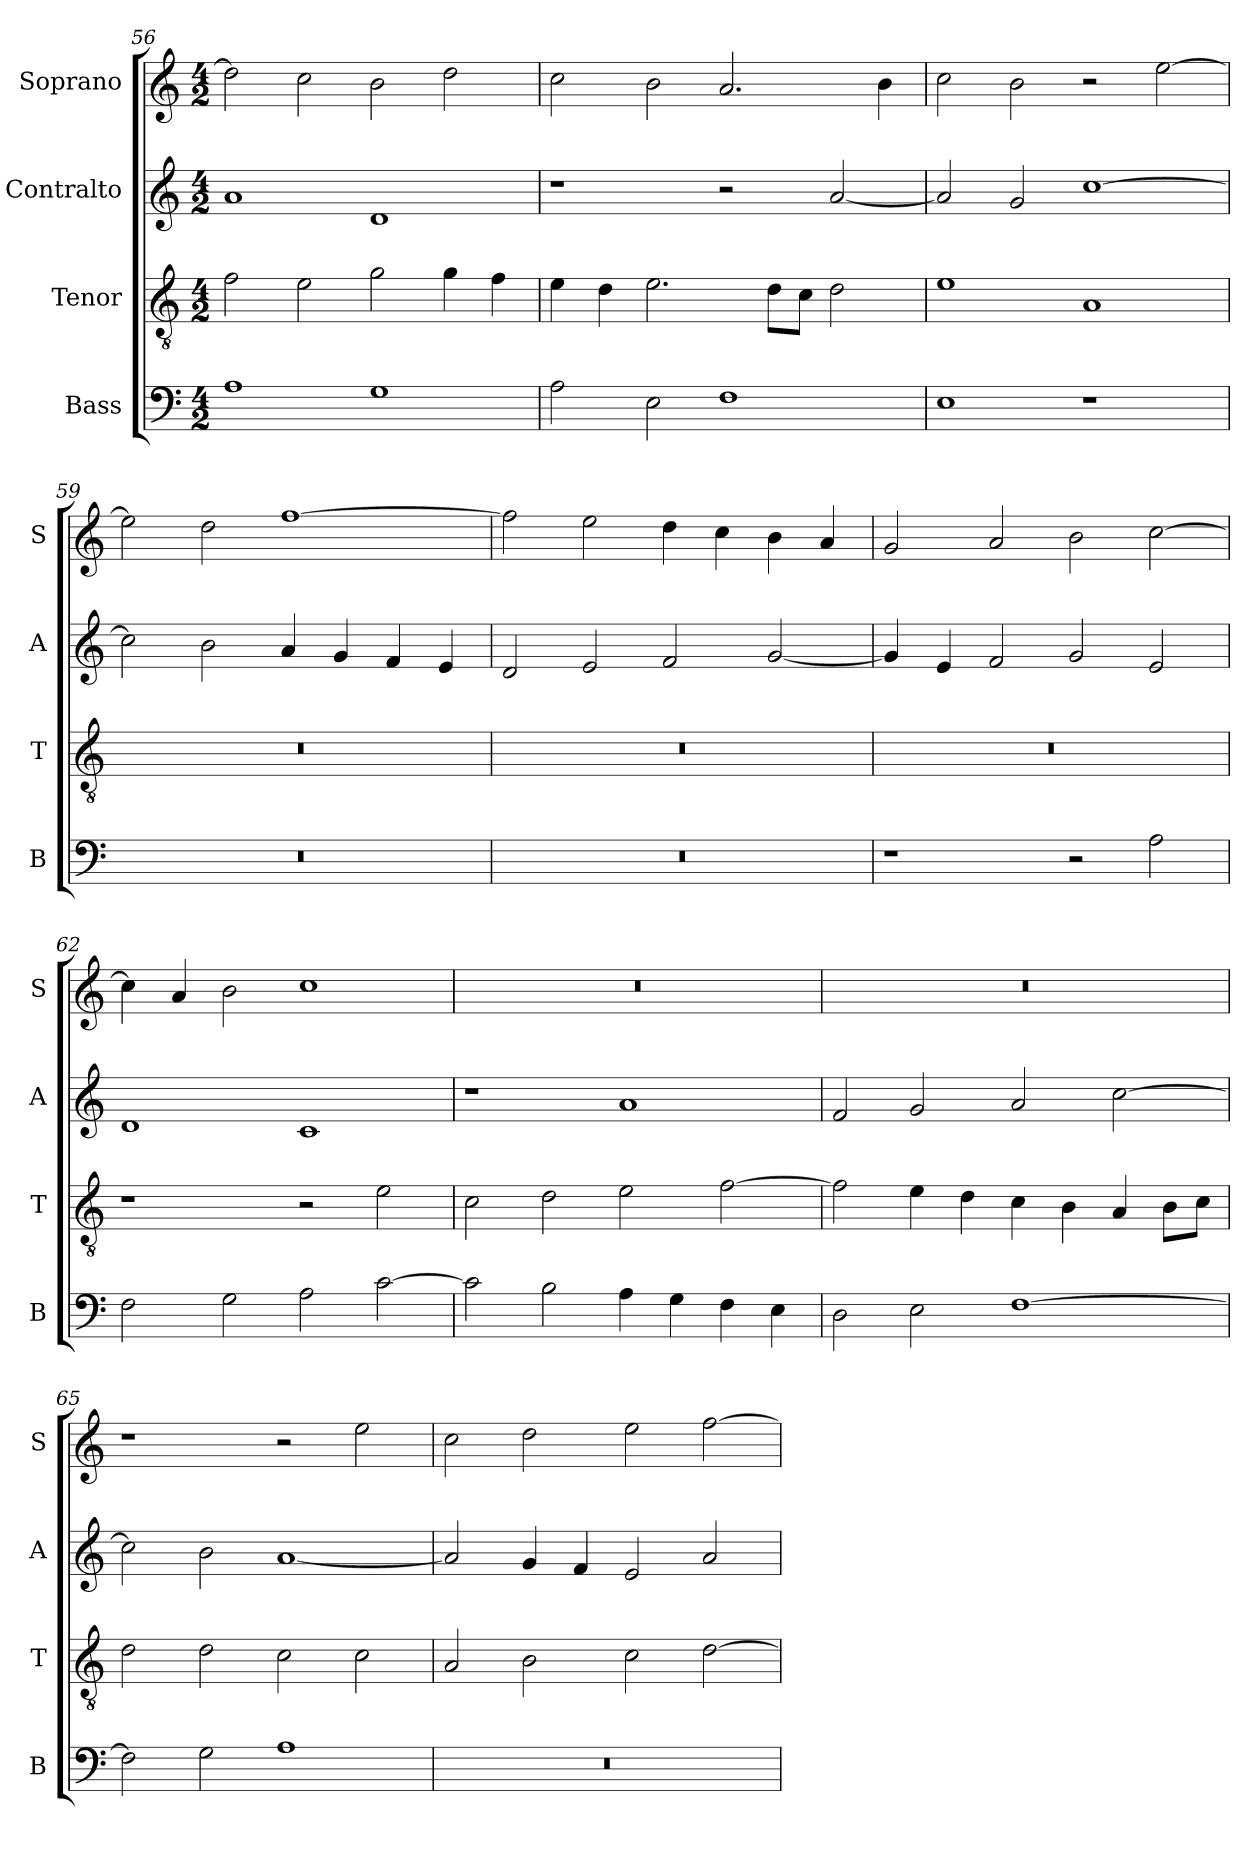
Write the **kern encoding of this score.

**kern	**kern	**kern	**kern
*part4	*part3	*part2	*part1
*staff4	*staff3	*staff2	*staff1
*I"Bass	*I"Tenor	*I"Contralto	*I"Soprano
*I'B	*I'T	*I'A	*I'S
*clefF4	*clefGv2	*clefG2	*clefG2
*k[]	*k[]	*k[]	*k[]
*A:aeo	*A:aeo	*A:aeo	*A:aeo
*M4/2	*M4/2	*M4/2	*M4/2
=56	=56	=56	=56
1A	2f	1a	2dd]
.	2e	.	2cc
1G	2g	1d	2b
.	4g	.	2dd
.	4f	.	.
=57	=57	=57	=57
2A	4e	1r	2cc
.	4d	.	.
2E	2.e	.	2b
1F	.	2r	2.a
.	8d\L	.	.
.	8c\J	.	.
.	2d	[2a	.
.	.	.	4b
=58	=58	=58	=58
1E	1e	2a]	2cc
.	.	2g	2b
1r	1A	[1cc	2r
.	.	.	[2ee
=59	=59	=59	=59
0r	0r	2cc]	2ee]
.	.	2b	2dd
.	.	4a	[1ff
.	.	4g	.
.	.	4f	.
.	.	4e	.
=60	=60	=60	=60
0r	0r	2d	2ff]
.	.	2e	2ee
.	.	2f	4dd
.	.	.	4cc
.	.	[2g	4b
.	.	.	4a
=61	=61	=61	=61
1r	0r	4g]	2g
.	.	4e	.
.	.	2f	2a
2r	.	2g	2b
2A	.	2e	[2cc
=62	=62	=62	=62
2F	1r	1d	4cc]
.	.	.	4a
2G	.	.	2b
2A	2r	1c	1cc
[2c	2e	.	.
=63	=63	=63	=63
2c]	2c	1r	0r
2B	2d	.	.
4A	2e	1a	.
4G	.	.	.
4F	[2f	.	.
4E	.	.	.
=64	=64	=64	=64
2D	2f]	2f	0r
2E	4e	2g	.
.	4d	.	.
[1F	4c	2a	.
.	4B	.	.
.	4A	[2cc	.
.	8B\L	.	.
.	8c\J	.	.
=65	=65	=65	=65
2F]	2d	2cc]	1r
2G	2d	2b	.
1A	2c	[1a	2r
.	2c	.	2ee
=66	=66	=66	=66
0r	2A	2a]	2cc
.	2B	4g	2dd
.	.	4f	.
.	2c	2e	2ee
.	[2d	2a	[2ff
=	=	=	=
*-	*-	*-	*-
